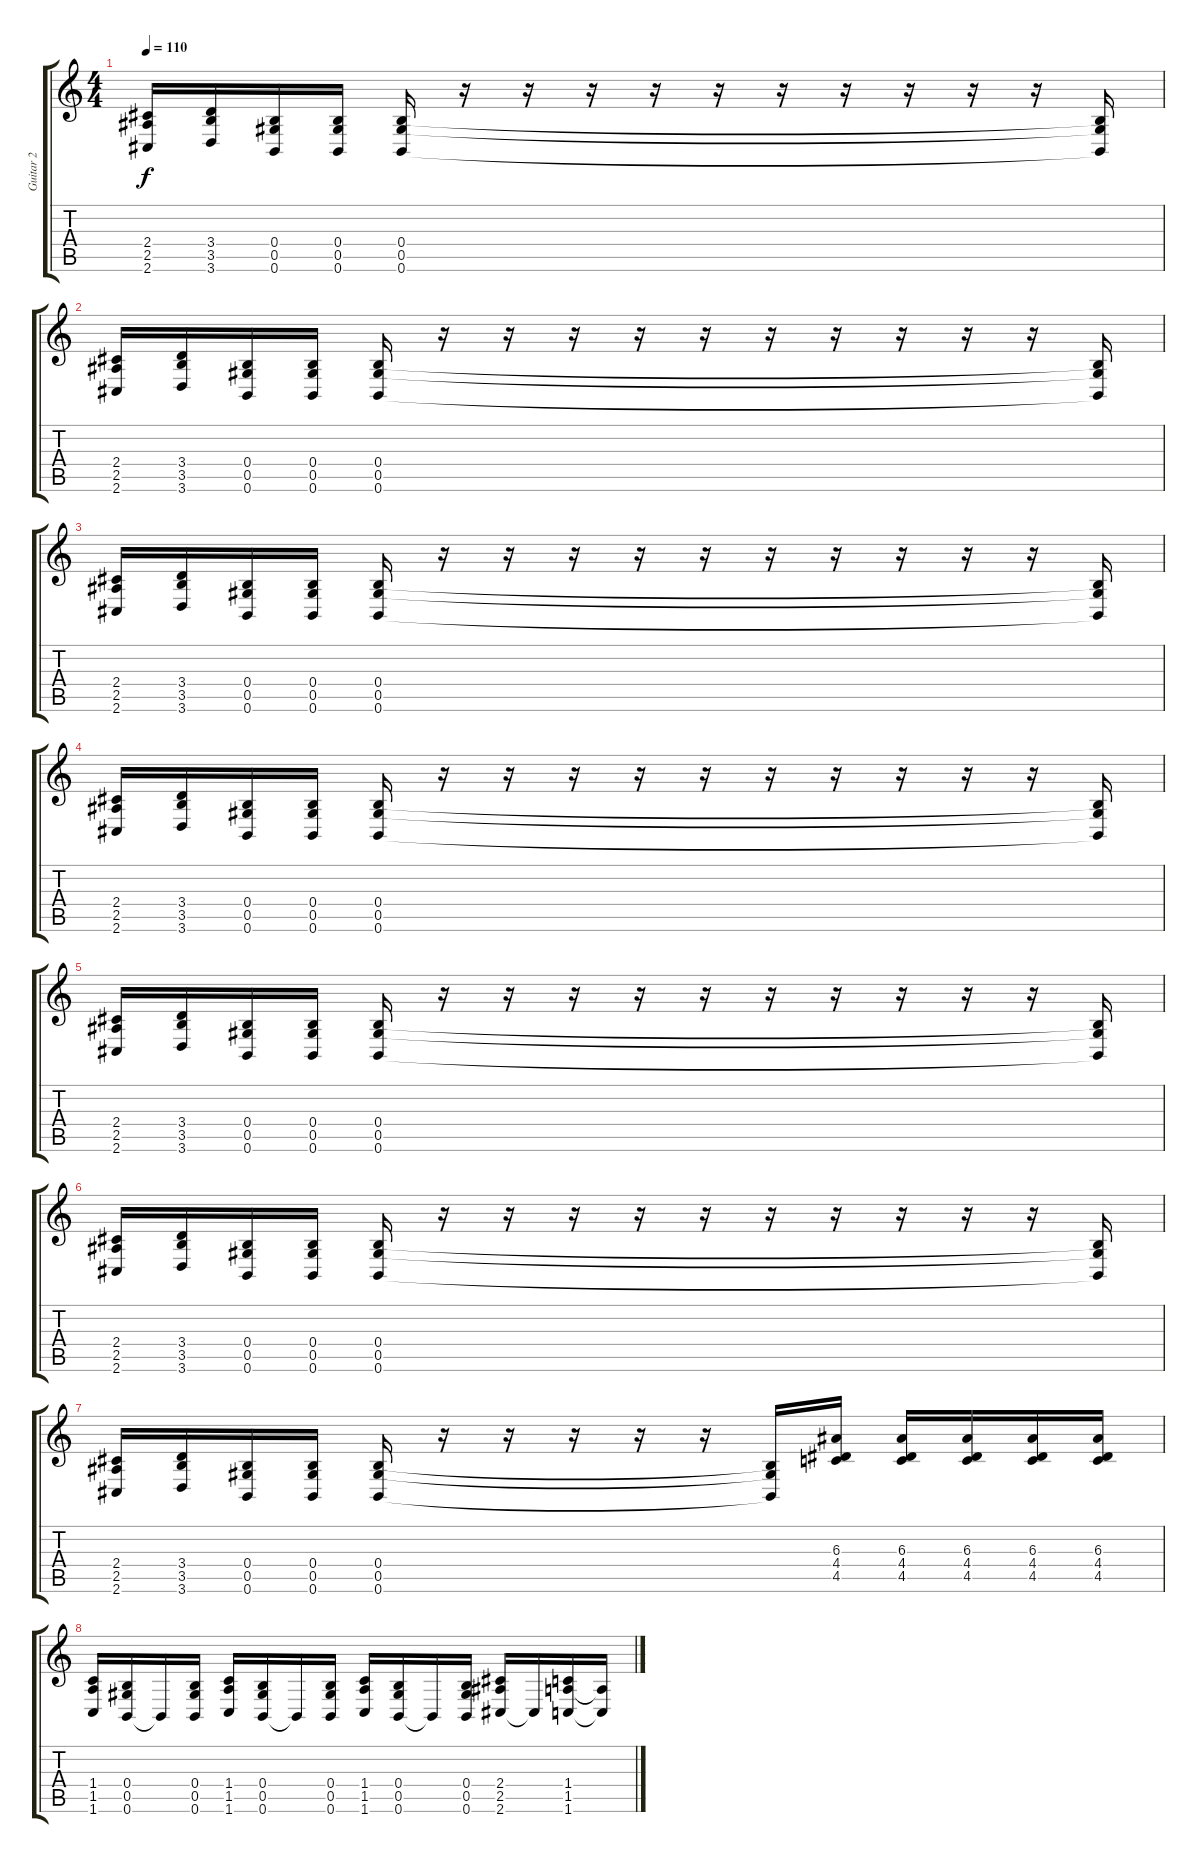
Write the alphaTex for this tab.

\track ("Guitar 2" "Guitar 2") {instrument overdrivenguitar bank 2}
\staff {score tabs}
\tuning (Db4 Ab3 E3 B2 Ab2 B1) {hide}
\ts (4 4)
\tempo 110
\clef g2
\ks c
(2.4 2.5 2.6).16{dy f} (3.4 3.5 3.6).16 (0.4 0.5 0.6).16 (0.4 0.5 0.6).16 (0.4 0.5 0.6).16 r.16 r.16 r.16 r.16 r.16 r.16 r.16 r.16 r.16 r.16 (0.4{t} 0.5{t} 0.6{t}).16 |
(2.4 2.5 2.6).16 (3.4 3.5 3.6).16 (0.4 0.5 0.6).16 (0.4 0.5 0.6).16 (0.4 0.5 0.6).16 r.16 r.16 r.16 r.16 r.16 r.16 r.16 r.16 r.16 r.16 (0.4{t} 0.5{t} 0.6{t}).16 |
(2.4 2.5 2.6).16 (3.4 3.5 3.6).16 (0.4 0.5 0.6).16 (0.4 0.5 0.6).16 (0.4 0.5 0.6).16 r.16 r.16 r.16 r.16 r.16 r.16 r.16 r.16 r.16 r.16 (0.4{t} 0.5{t} 0.6{t}).16 |
(2.4 2.5 2.6).16 (3.4 3.5 3.6).16 (0.4 0.5 0.6).16 (0.4 0.5 0.6).16 (0.4 0.5 0.6).16 r.16 r.16 r.16 r.16 r.16 r.16 r.16 r.16 r.16 r.16 (0.4{t} 0.5{t} 0.6{t}).16 |
(2.4 2.5 2.6).16 (3.4 3.5 3.6).16 (0.4 0.5 0.6).16 (0.4 0.5 0.6).16 (0.4 0.5 0.6).16 r.16 r.16 r.16 r.16 r.16 r.16 r.16 r.16 r.16 r.16 (0.4{t} 0.5{t} 0.6{t}).16 |
(2.4 2.5 2.6).16 (3.4 3.5 3.6).16 (0.4 0.5 0.6).16 (0.4 0.5 0.6).16 (0.4 0.5 0.6).16 r.16 r.16 r.16 r.16 r.16 r.16 r.16 r.16 r.16 r.16 (0.4{t} 0.5{t} 0.6{t}).16 |
(2.4 2.5 2.6).16 (3.4 3.5 3.6).16 (0.4 0.5 0.6).16 (0.4 0.5 0.6).16 (0.4 0.5 0.6).16 r.16 r.16 r.16 r.16 r.16 (0.4{t} 0.5{t} 0.6{t}).16 (6.3 4.4 4.5).16 (6.3 4.4 4.5).16 (6.3 4.4 4.5).16 (6.3 4.4 4.5).16 (6.3 4.4 4.5).16 |
(1.4 1.5 1.6).16 (0.4 0.5 0.6).16 0.6{t}.16 (0.4 0.5 0.6).16 (1.4 1.5 1.6).16 (0.4 0.5 0.6).16 0.6{t}.16 (0.4 0.5 0.6).16 (1.4 1.5 1.6).16 (0.4 0.5 0.6).16 0.6{t}.16 (0.4 0.5 0.6).16 (2.4 2.5 2.6).16 2.6{t}.16 (1.4 1.5 1.6).16 (1.5{t} 1.6{t}).16
